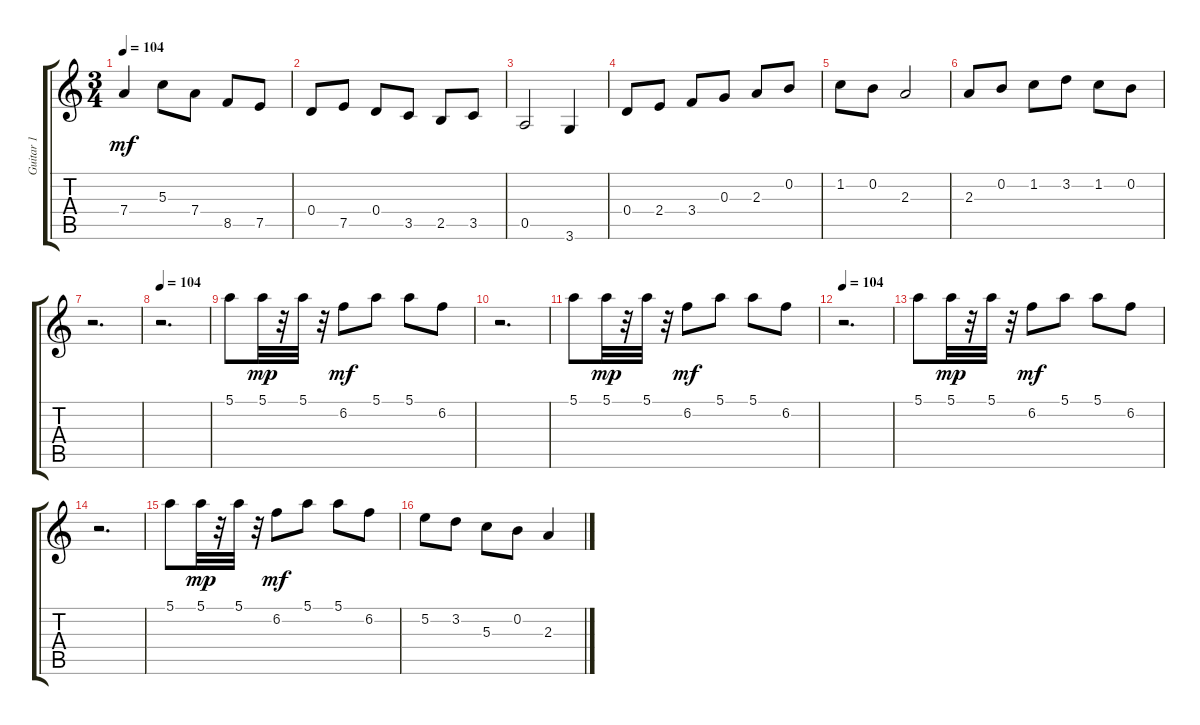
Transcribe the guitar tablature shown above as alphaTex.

\track ("Guitar 1" "Guitar 1") {instrument distortionguitar}
\staff {score tabs}
\tuning (E4 B3 G3 D3 A2 E2) {hide}
\ts (3 4)
\tempo 104
\clef g2
\ks c
7.4.4{dy mf} 5.3.8 7.4.8 8.5.8 7.5.8 |
0.4.8 7.5.8 0.4.8 3.5.8 2.5.8 3.5.8 |
0.5.2 3.6.4 |
0.4.8 2.4.8 3.4.8 0.3.8 2.3.8 0.2.8 |
1.2.8 0.2.8 2.3.2 |
2.3.8 0.2.8 1.2.8 3.2.8 1.2.8 0.2.8 |
r.2{d} |
\tempo 104
r.2{d} |
5.1.8 5.1.32{dy mp} r.32 5.1.32 r.32 6.2.8{dy mf} 5.1.8 5.1.8 6.2.8 |
r.2{d} |
5.1.8 5.1.32{dy mp} r.32 5.1.32 r.32 6.2.8{dy mf} 5.1.8 5.1.8 6.2.8 |
\tempo 104
r.2{d} |
5.1.8 5.1.32{dy mp} r.32 5.1.32 r.32 6.2.8{dy mf} 5.1.8 5.1.8 6.2.8 |
r.2{d} |
5.1.8 5.1.32{dy mp} r.32 5.1.32 r.32 6.2.8{dy mf} 5.1.8 5.1.8 6.2.8 |
5.2.8 3.2.8 5.3.8 0.2.8 2.3.4
